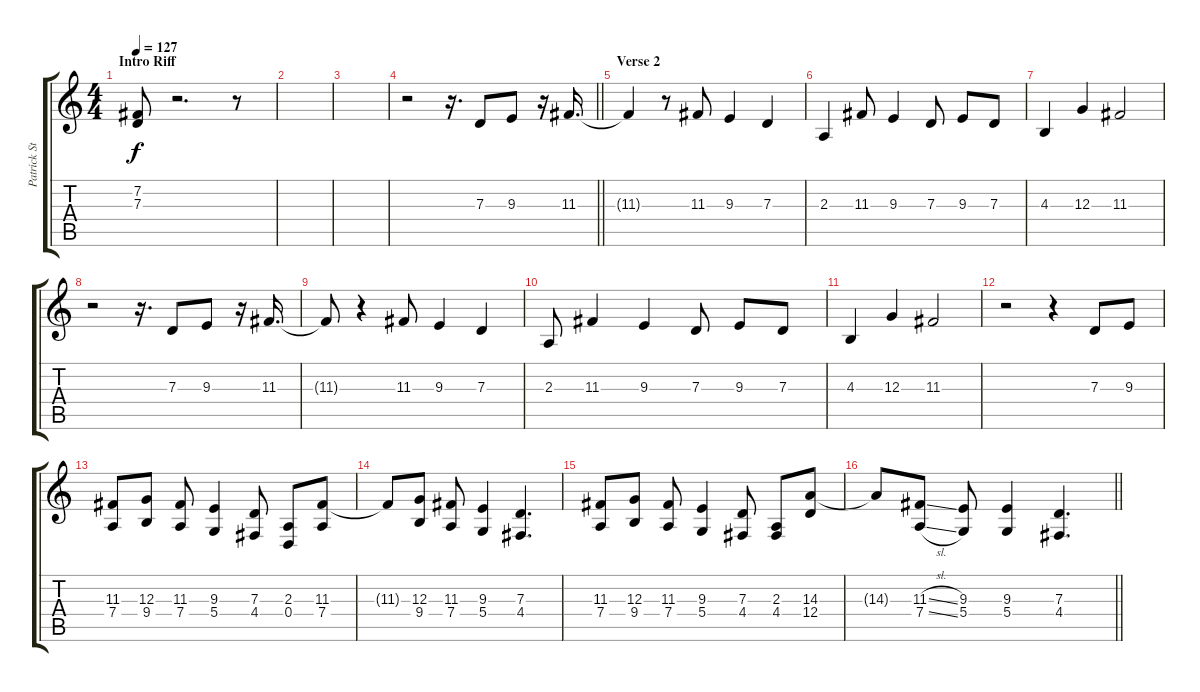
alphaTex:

\track ("Patrick Stump (Vocals)" "Patrick St") {instrument violin}
\staff {score tabs}
\tuning (E4 B3 G3 D3 A2 E2) {hide}
\ts (4 4)
\section ("" "Intro Riff")
\tempo 127
\clef g2
\ks c
(7.2{t} 7.3{t}).8{dy f} r.2{d} r.8 |
|
|
\barLineRight lightlight
r.2 r.16{d} 7.3.8 9.3.8 r.16 11.3.16{d} |
\section ("" "Verse 2")
11.3{t}.4 r.8 11.3.8 9.3.4 7.3.4 |
2.3.4 11.3.8 9.3.4 7.3.8 9.3.8 7.3.8 |
4.3.4 12.3.4 11.3.2 |
r.2 r.16{d} 7.3.8 9.3.8 r.16 11.3.16{d} |
11.3{t}.8 r.4 11.3.8 9.3.4 7.3.4 |
2.3.8 11.3.4 9.3.4 7.3.8 9.3.8 7.3.8 |
4.3.4 12.3.4 11.3.2 |
r.2 r.4 7.3.8 9.3.8 |
(11.3 7.4).8 (12.3 9.4).8 (11.3 7.4).8 (9.3 5.4).4 (7.3 4.4).8 (2.3 0.4).8 (11.3 7.4).8 |
11.3{t}.8 (12.3 9.4).8 (11.3 7.4).8 (9.3 5.4).4 (7.3 4.4).4{d} |
(11.3 7.4).8 (12.3 9.4).8 (11.3 7.4).8 (9.3 5.4).4 (7.3 4.4).8 (2.3 4.4).8 (14.3 12.4).8 |
\barLineRight lightlight
14.3{t}.8 (11.3{sl} 7.4{sl}).8 (9.3 5.4).8 (9.3 5.4).4 (7.3 4.4).4{d}
